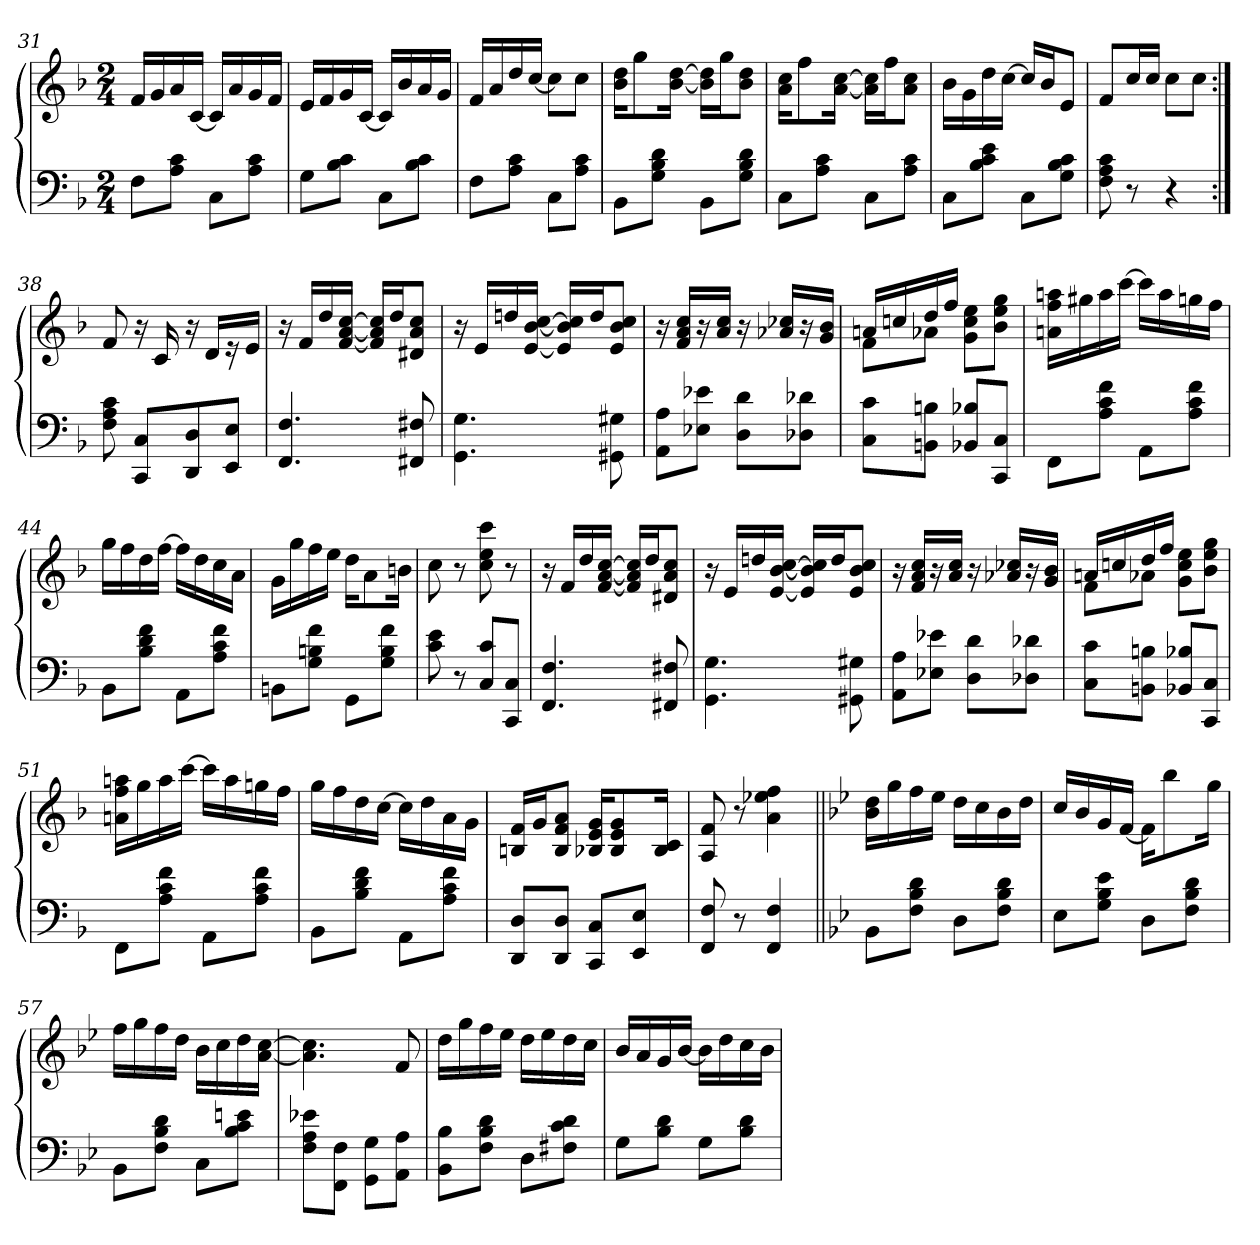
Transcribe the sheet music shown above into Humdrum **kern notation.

**kern	**kern
*part2	*part1
*staff2	*staff1
*clefF4	*clefG2
*k[b-]	*k[b-]
*M2/4	*M2/4
=31	=31
8FL	16fLL
.	16g
8c 8AJ	16a
.	[16cJJ
8CL	16cLL]
.	16a
8c 8AJ	16g
.	16fJJ
=32	=32
8GL	16eLL
.	16f
8c 8B-J	16g
.	[16cJJ
8CL	16cLL]
.	16b-
8c 8B-J	16a
.	16gJJ
=33	=33
8FL	16fLL
.	16a
8c 8AJ	16dd
.	[16ccJJ
8CL	8ccL]
8c 8AJ	8ccJ
=34	=34
8BB-L	16dd 16b-KL
.	8gg
8d 8B- 8GJ	.
.	[16dd [16b-Jk
8BB-L	16dd] 16b-]LL
.	16ggJ
8d 8B- 8GJ	8dd 8b-J
=35	=35
8CL	16cc 16aKL
.	8ff
8c 8AJ	.
.	[16cc [16aJk
8CL	16cc] 16a]LL
.	16ffJ
8c 8AJ	8cc 8aJ
=36	=36
8CL	16b-LL
.	16g
8e 8c 8B-J	16dd
.	[16ccJJ
8CL	16ccLL]
.	16b-J
8c 8B- 8GJ	8eJ
=37	=37
8c 8A 8F	8fL
8r	16ccL
.	16ccJJ
4r	8ccL
.	8ccJ
=38:|!	=38:|!
8c 8A 8F	8f
8C 8CCL	16r
.	16c
8D 8DD	16r
.	16dLL
8E 8EEJ	16r
.	16eJJ
=39	=39
4.F 4.FF	16r
.	16fLL
.	16dd
.	[16cc [16a [16fJJ
.	16cc] 16a] 16f]LL
.	16ddJ
8F#X 8FF#X	8cc 8a 8d#XJ
=40	=40
4.G\ 4.GG\	16r
.	16eLL
.	16ddn
.	[16cc [16b- [16eJJ
.	16cc] 16b-] 16e]LL
.	16ddJ
8G#X\ 8GG#X\	8cc 8b- 8eJ
=41	=41
8A 8AAL	16r
.	16cc 16a 16fLL
8e-X 8E-XJ	16r
.	16cc 16aJJ
8d 8DL	16r
.	16cc-X 16a-XLL
8d-X 8D-XJ	16r
.	16b- 16gJJ
=42	=42
*	*^
8c 8CL	16anLL	8fL
.	16ccn	.
8Bn 8BBnJ	16dd	8a-XJ
.	16ffJJ	.
8B-X 8BB-XL	4ryy	8ee 8cc 8gL
8C 8CCJ	.	8gg 8ee 8b-J
*	*v	*v
=43	=43
8FFL	16aan 16ff 16anLL
.	16gg#X
8f 8c 8AJ	16aa
.	[16cccJJ
8AAL	16cccLL]
.	16aa
8f 8c 8AJ	16ggn
.	16ffJJ
=44	=44
8BB-L	16ggLL
.	16ff
8f 8d 8B-J	16dd
.	[16ffJJ
8AAL	16ffLL]
.	16dd
8f 8c 8AJ	16cc
.	16aJJ
=45	=45
8BBnL	16gLL
.	16gg
8f 8Bn 8GJ	16ff
.	16eeJJ
8GGL	16ddKL
.	8a
8f 8B 8GJ	.
.	16bnJk
=46	=46
8e 8c	8cc
8r	8r
8c 8CL	8ccc 8ee 8cc
8C 8CCJ	8r
=47	=47
4.F 4.FF	16r
.	16fLL
.	16dd
.	[16cc [16a [16fJJ
.	16cc] 16a] 16f]LL
.	16ddJ
8F#X 8FF#X	8cc 8a 8d#XJ
=48	=48
4.G\ 4.GG\	16r
.	16eLL
.	16ddn
.	[16cc [16b- [16eJJ
.	16cc] 16b-] 16e]LL
.	16ddJ
8G#X\ 8GG#X\	8cc 8b- 8eJ
=49	=49
8A 8AAL	16r
.	16cc 16a 16fLL
8e-X 8E-XJ	16r
.	16cc 16aJJ
8d 8DL	16r
.	16cc-X 16a-XLL
8d-X 8D-XJ	16r
.	16b- 16gJJ
=50	=50
*	*^
8c 8CL	16anLL	8fL
.	16ccn	.
8Bn 8BBnJ	16dd	8a-XJ
.	16ffJJ	.
8B-X 8BB-XL	4ryy	8ee 8cc 8gL
8C 8CCJ	.	8gg 8ee 8b-J
*	*v	*v
=51	=51
8FFL	16aan 16ff 16anLL
.	16gg
8f 8c 8AJ	16aa
.	[16cccJJ
8AAL	16cccLL]
.	16aa
8f 8c 8AJ	16ggn
.	16ffJJ
=52	=52
8BB-L	16ggLL
.	16ff
8f 8d 8B-J	16dd
.	[16ccJJ
8AAL	16ccLL]
.	16dd
8f 8c 8AJ	16a
.	16gJJ
=53	=53
8D 8DDL	16f 16BnLL
.	16gJ
8D 8DDJ	8a 8f 8BJ
8C 8CCL	16g 16e 16B-XKL
.	8g 8e 8B-
8E 8EEJ	.
.	16c 16B-Jk
=54	=54
8F 8FF	8f 8A
8r	8r
4F 4FF	4ff 4ee-X 4a
=55||	=55||
*k[b-e-]	*k[b-e-]
8BB-L	16dd 16b-LL
.	16gg
8d 8B- 8FJ	16ff
.	16ee-JJ
8DL	16ddLL
.	16cc
8d 8B- 8FJ	16b-
.	16ddJJ
=56	=56
8E-L	16ccLL
.	16b-
8e- 8B- 8GJ	16g
.	[16fJJ
8DL	16fKL]
.	8bb-
8d 8B- 8FJ	.
.	16ggJk
=57	=57
8BB-L	16ffLL
.	16gg
8d 8B- 8FJ	16ff
.	16ddJJ
8CL	16b-LL
.	16cc
8en 8c 8B-J	16dd
.	[16cc [16aJJ
=58	=58
8e-X 8A 8FL	4.cc] 4.a]
8F 8FFJ	.
8G 8GGL	.
8A 8AAJ	8f
=59	=59
8B- 8BB-L	16ddLL
.	16gg
8d 8B- 8FJ	16ff
.	16ee-JJ
8DL	16ddLL
.	16ee-
8d 8c 8F#XJ	16dd
.	16ccJJ
=60	=60
8GL	16b-LL
.	16a
8d 8B-J	16g
.	[16b-JJ
8GL	16b-LL]
.	16dd
8d 8B-J	16cc
.	16b-JJ
=	=
*-	*-
